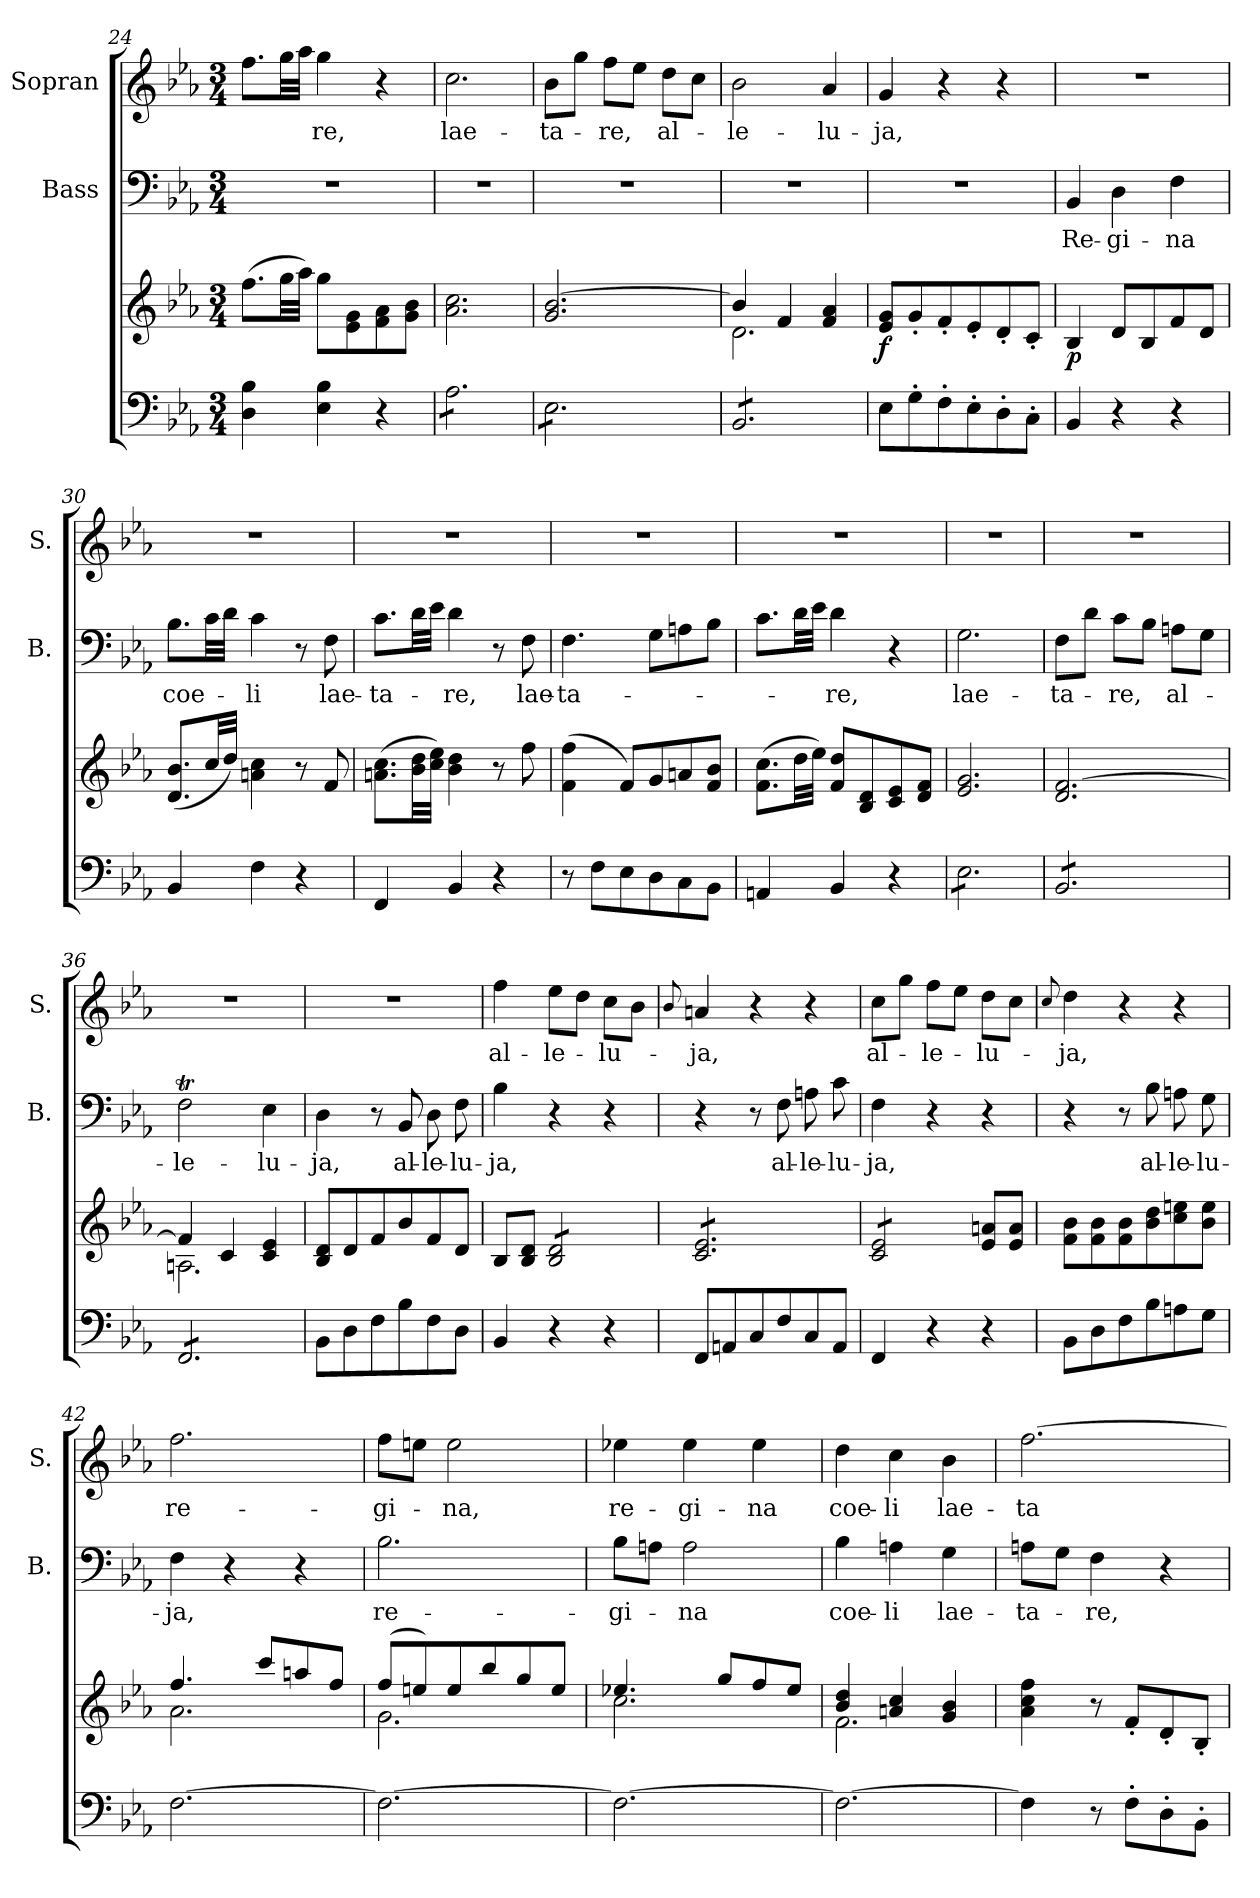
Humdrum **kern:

**kern	**kern	**dynam	**kern	**text	**kern	**text
*part3	*part3	*part3	*part2	*part2	*part1	*part1
*staff4	*staff3	*staff3/4	*staff2	*staff2	*staff1	*staff1
*	*	*	*I"Bass	*	*I"Sopran	*
*	*	*	*I'B.	*	*I'S.	*
*clefF4	*clefG2	*	*clefF4	*	*clefG2	*
*k[b-e-a-]	*k[b-e-a-]	*	*k[b-e-a-]	*	*k[b-e-a-]	*
*E-:	*E-:	*	*E-:	*	*E-:	*
*M3/4	*M3/4	*	*M3/4	*	*M3/4	*
=24	=24	=24	=24	=24	=24	=24
4D\ 4B-\	(>8.ff\L	.	2.r	.	8.ff\L	.
.	32gg\LL	.	.	.	32gg\LL	.
.	32aa-\JJJ)	.	.	.	32aa-\JJJ	.
!	!	!	!	!	!	!LO:LY:b
4E-\ 4B-\	8gg\L	.	.	.	4gg\	-re,
.	8e-\ 8g\	.	.	.	.	.
4r	8f\ 8a-\	.	.	.	4r	.
.	8g\ 8b-\J	.	.	.	.	.
=25	=25	=25	=25	=25	=25	=25
!	!	!	!	!	!	!LO:LY:b
*tremolo	*	*	*	*	*	*
8A-\L	2.a-\ 2.cc\	.	2.r	.	2.cc\	lae-
8A-\	.	.	.	.	.	.
8A-\	.	.	.	.	.	.
8A-\	.	.	.	.	.	.
8A-\	.	.	.	.	.	.
8A-\J	.	.	.	.	.	.
=26	=26	=26	=26	=26	=26	=26
!	!	!	!	!	!	!LO:LY:b
8E-\L	2.g/ [>2.b-/	.	2.r	.	8b-\L	-ta-
8E-\	.	.	.	.	8gg\J	.
!	!	!	!	!	!	!LO:LY:b
8E-\	.	.	.	.	8ff\L	-re,
8E-\	.	.	.	.	8ee-\J	.
!	!	!	!	!	!	!LO:LY:b
8E-\	.	.	.	.	8dd\L	al-
8E-\J	.	.	.	.	8cc\J	.
=27	=27	=27	=27	=27	=27	=27
*	*^	*	*	*	*	*
!	!	!	!	!	!	!	!LO:LY:b
8BB-/L	4b-/]	2.d\	.	2.r	.	2b-\	-le-
8BB-/	.	.	.	.	.	.	.
8BB-/	4f/	.	.	.	.	.	.
8BB-/	.	.	.	.	.	.	.
!	!	!	!	!	!	!	!LO:LY:b
8BB-/	4f/ 4a-/	.	.	.	.	4a-/	-lu-
8BB-/J	.	.	.	.	.	.	.
*Xtremolo	*	*	*	*	*	*	*
*	*v	*v	*	*	*	*	*
=28	=28	=28	=28	=28	=28	=28
!	!	!LO:DY:b	!	!	!	!LO:LY:b
8E-\L	8e-/ 8g/L	f	2.r	.	4g/	-ja,
8G'>\	8g'</	.	.	.	.	.
8F'>\	8f'</	.	.	.	4r	.
8E-'>\	8e-'</	.	.	.	.	.
8D'>\	8d'</	.	.	.	4r	.
8C'>\J	8c'</J	.	.	.	.	.
=29	=29	=29	=29	=29	=29	=29
!	!	!LO:DY:b	!	!LO:LY:b	!	!
4BB-/	4B-/	p	4BB-/	Re-	2.r	.
!	!	!	!	!LO:LY:b	!	!
4r	8d/L	.	4D\	-gi-	.	.
.	8B-/	.	.	.	.	.
!	!	!	!	!LO:LY:b	!	!
4r	8f/	.	4F\	-na	.	.
.	8d/J	.	.	.	.	.
!!LO:PB:g=z
=30	=30	=30	=30	=30	=30	=30
!	!	!	!	!LO:LY:b	!	!
4BB-/	(<8.d/ 8.b-/L	.	8.B-\L	coe-	2.r	.
.	32cc/LL	.	32c\LL	.	.	.
.	32dd/JJJ)	.	32d\JJJ	.	.	.
!	!	!	!	!LO:LY:b	!	!
4F\	4an\ 4cc\	.	4c\	-li	.	.
4r	8r	.	8r	.	.	.
!	!	!	!	!LO:LY:b	!	!
.	8f/	.	8F\	lae-	.	.
=31	=31	=31	=31	=31	=31	=31
!	!	!	!	!LO:LY:b	!	!
4FF/	(>8.an\ 8.cc\L	.	8.c\L	-ta-	2.r	.
.	32b-\ 32dd\LL	.	32d\LL	.	.	.
.	32cc\ 32ee-\JJJ)	.	32e-\JJJ	.	.	.
!	!	!	!	!LO:LY:b	!	!
4BB-/	4b-\ 4dd\	.	4d\	-re,	.	.
4r	8r	.	8r	.	.	.
!	!	!	!	!LO:LY:b	!	!
.	8ff\	.	8F\	lae-	.	.
=32	=32	=32	=32	=32	=32	=32
!	!	!	!	!LO:LY:b	!	!
8r	(>4f\ 4ff\	.	4.F\	-ta-	2.r	.
8F\L	.	.	.	.	.	.
8E-\	8f/L)	.	.	.	.	.
8D\	8g/	.	8G\L	.	.	.
8C\	8an/	.	8An\	.	.	.
8BB-\J	8f/ 8b-/J	.	8B-\J	.	.	.
=33	=33	=33	=33	=33	=33	=33
4AAn/	(>8.f\ 8.cc\L	.	8.c\L	.	2.r	.
.	32dd\LL	.	32d\LL	.	.	.
.	32ee-\JJJ)	.	32e-\JJJ	.	.	.
!	!	!	!	!LO:LY:b	!	!
4BB-/	8f/ 8dd/L	.	4d\	-re,	.	.
.	8B-/ 8d/	.	.	.	.	.
4r	8c/ 8e-/	.	4r	.	.	.
.	8d/ 8f/J	.	.	.	.	.
=34	=34	=34	=34	=34	=34	=34
!	!	!	!	!LO:LY:b	!	!
*tremolo	*	*	*	*	*	*
8E-\L	2.e-/ 2.g/	.	2.G\	lae-	2.r	.
8E-\	.	.	.	.	.	.
8E-\	.	.	.	.	.	.
8E-\	.	.	.	.	.	.
8E-\	.	.	.	.	.	.
8E-\J	.	.	.	.	.	.
=35	=35	=35	=35	=35	=35	=35
!	!	!	!	!LO:LY:b	!	!
8BB-/L	2.d/ [>2.f/	.	8F\L	-ta-	2.r	.
8BB-/	.	.	8d\J	.	.	.
!	!	!	!	!LO:LY:b	!	!
8BB-/	.	.	8c\L	-re,	.	.
8BB-/	.	.	8B-\J	.	.	.
!	!	!	!	!LO:LY:b	!	!
8BB-/	.	.	8An\L	al-	.	.
8BB-/J	.	.	8G\J	.	.	.
!!LO:LB:g=z
=36	=36	=36	=36	=36	=36	=36
*	*^	*	*	*	*	*
!	!	!	!	!	!LO:LY:b	!	!
8FF/L	4f/]	2.An\	.	2FT\	-le-	2.r	.
8FF/	.	.	.	.	.	.	.
8FF/	4c/	.	.	.	.	.	.
8FF/	.	.	.	.	.	.	.
!	!	!	!	!	!LO:LY:b	!	!
8FF/	4c/ 4e-/	.	.	4E-\	-lu-	.	.
8FF/J	.	.	.	.	.	.	.
*Xtremolo	*	*	*	*	*	*	*
*	*v	*v	*	*	*	*	*
=37	=37	=37	=37	=37	=37	=37
!	!	!	!	!LO:LY:b	!	!
8BB-\L	8B-/ 8d/L	.	4D\	-ja,	2.r	.
8D\	8d/	.	.	.	.	.
8F\	8f/	.	8r	.	.	.
!	!	!	!	!LO:LY:b	!	!
8B-\	8b-/	.	8BB-/	al-	.	.
!	!	!	!	!LO:LY:b	!	!
8F\	8f/	.	8D\	-le-	.	.
!	!	!	!	!LO:LY:b	!	!
8D\J	8d/J	.	8F\	-lu-	.	.
=38	=38	=38	=38	=38	=38	=38
!	!	!	!	!LO:LY:b	!	!LO:LY:b
4BB-/	8B-/L	.	4B-\	-ja,	4ff\	al-
.	8B-/ 8d/J	.	.	.	.	.
!	!	!	!	!	!	!LO:LY:b
*	*tremolo	*	*	*	*	*
4r	8B-/ 8d/L	.	4r	.	8ee-\L	-le-
.	8B-/ 8d/	.	.	.	8dd\J	.
!	!	!	!	!	!	!LO:LY:b
4r	8B-/ 8d/	.	4r	.	8cc\L	-lu-
.	8B-/ 8d/J	.	.	.	8b-\J	.
=39	=39	=39	=39	=39	=39	=39
.	.	.	.	.	8qqb-/	.
!	!	!	!	!	!	!LO:LY:b
8FF/L	8c/ 8e-/L	.	4r	.	4an/	-ja,
8AAn/	8c/ 8e-/	.	.	.	.	.
8C/	8c/ 8e-/	.	8r	.	4r	.
!	!	!	!	!LO:LY:b	!	!
8F/	8c/ 8e-/	.	8F\	al-	.	.
!	!	!	!	!LO:LY:b	!	!
8C/	8c/ 8e-/	.	8An\	-le-	4r	.
!	!	!	!	!LO:LY:b	!	!
8AA/J	8c/ 8e-/J	.	8c\	-lu-	.	.
=40	=40	=40	=40	=40	=40	=40
!	!	!	!	!LO:LY:b	!	!LO:LY:b
4FF/	8c/ 8e-/L	.	4F\	-ja,	8cc\L	al-
.	8c/ 8e-/	.	.	.	8gg\J	.
!	!	!	!	!	!	!LO:LY:b
4r	8c/ 8e-/	.	4r	.	8ff\L	-le-
.	8c/ 8e-/J	.	.	.	8ee-\J	.
*	*Xtremolo	*	*	*	*	*
!	!	!	!	!	!	!LO:LY:b
4r	8e-/ 8an/L	.	4r	.	8dd\L	-lu-
.	8e-/ 8a/J	.	.	.	8cc\J	.
=41	=41	=41	=41	=41	=41	=41
.	.	.	.	.	8qqcc/	.
!	!	!	!	!	!	!LO:LY:b
8BB-\L	8f\ 8b-\L	.	4r	.	4dd\	-ja,
8D\	8f\ 8b-\	.	.	.	.	.
8F\	8f\ 8b-\	.	8r	.	4r	.
!	!	!	!	!LO:LY:b	!	!
8B-\	8b-\ 8dd\	.	8B-\	al-	.	.
!	!	!	!	!LO:LY:b	!	!
8An\	8cc\ 8een\	.	8An\	-le-	4r	.
!	!	!	!	!LO:LY:b	!	!
8G\J	8b-\ 8ee\J	.	8G\	-lu-	.	.
!!LO:LB:g=z
=42	=42	=42	=42	=42	=42	=42
*	*^	*	*	*	*	*
!	!	!	!	!	!LO:LY:b	!	!LO:LY:b
[2.F\	4.ff/	2.a-\	.	4F\	-ja,	2.ff\	re-
.	.	.	.	4r	.	.	.
.	8ccc/L	.	.	.	.	.	.
.	8aan/	.	.	4r	.	.	.
.	8ff/J	.	.	.	.	.	.
=43	=43	=43	=43	=43	=43	=43	=43
!	!	!	!	!	!LO:LY:b	!	!LO:LY:b
2.F\_	(>8ff/L	2.g\	.	2.B-\	re-	8ff\L	-gi-
.	8een/)	.	.	.	.	8een\J	.
!	!	!	!	!	!	!	!LO:LY:b
.	8ee/	.	.	.	.	2ee\	-na,
.	8bb-/	.	.	.	.	.	.
.	8gg/	.	.	.	.	.	.
.	8ee/J	.	.	.	.	.	.
=44	=44	=44	=44	=44	=44	=44	=44
!	!	!	!	!	!LO:LY:b	!	!LO:LY:b
2.F\_	4.ee-X/	2.cc\	.	8B-\L	-gi-	4ee-X\	re-
.	.	.	.	8An\J	.	.	.
!	!	!	!	!	!LO:LY:b	!	!LO:LY:b
.	.	.	.	2A\	-na	4ee-\	-gi-
.	8gg/L	.	.	.	.	.	.
!	!	!	!	!	!	!	!LO:LY:b
.	8ff/	.	.	.	.	4ee-\	-na
.	8ee-/J	.	.	.	.	.	.
=45	=45	=45	=45	=45	=45	=45	=45
!	!	!	!	!	!LO:LY:b	!	!LO:LY:b
2.F\_	4b-/ 4dd/	2.f\	.	4B-\	coe-	4dd\	coe-
!	!	!	!	!	!LO:LY:b	!	!LO:LY:b
.	4an/ 4cc/	.	.	4An\	-li	4cc\	-li
!	!	!	!	!	!LO:LY:b	!	!LO:LY:b
.	4g/ 4b-/	.	.	4G\	lae-	4b-\	lae-
*	*v	*v	*	*	*	*	*
=46	=46	=46	=46	=46	=46	=46
!	!	!	!	!LO:LY:b	!	!LO:LY:b
4F\]	4a-\ 4cc\ 4ff\	.	8An\L	-ta-	[2.ff\	-ta-
.	.	.	8G\J	.	.	.
!	!	!	!	!LO:LY:b	!	!
8r	8r	.	4F\	-re,	.	.
8F'>\L	8f'</L	.	.	.	.	.
8D'>\	8d'</	.	4r	.	.	.
8BB-'>\J	8B-'</J	.	.	.	.	.
=	=	=	=	=	=	=
*-	*-	*-	*-	*-	*-	*-
